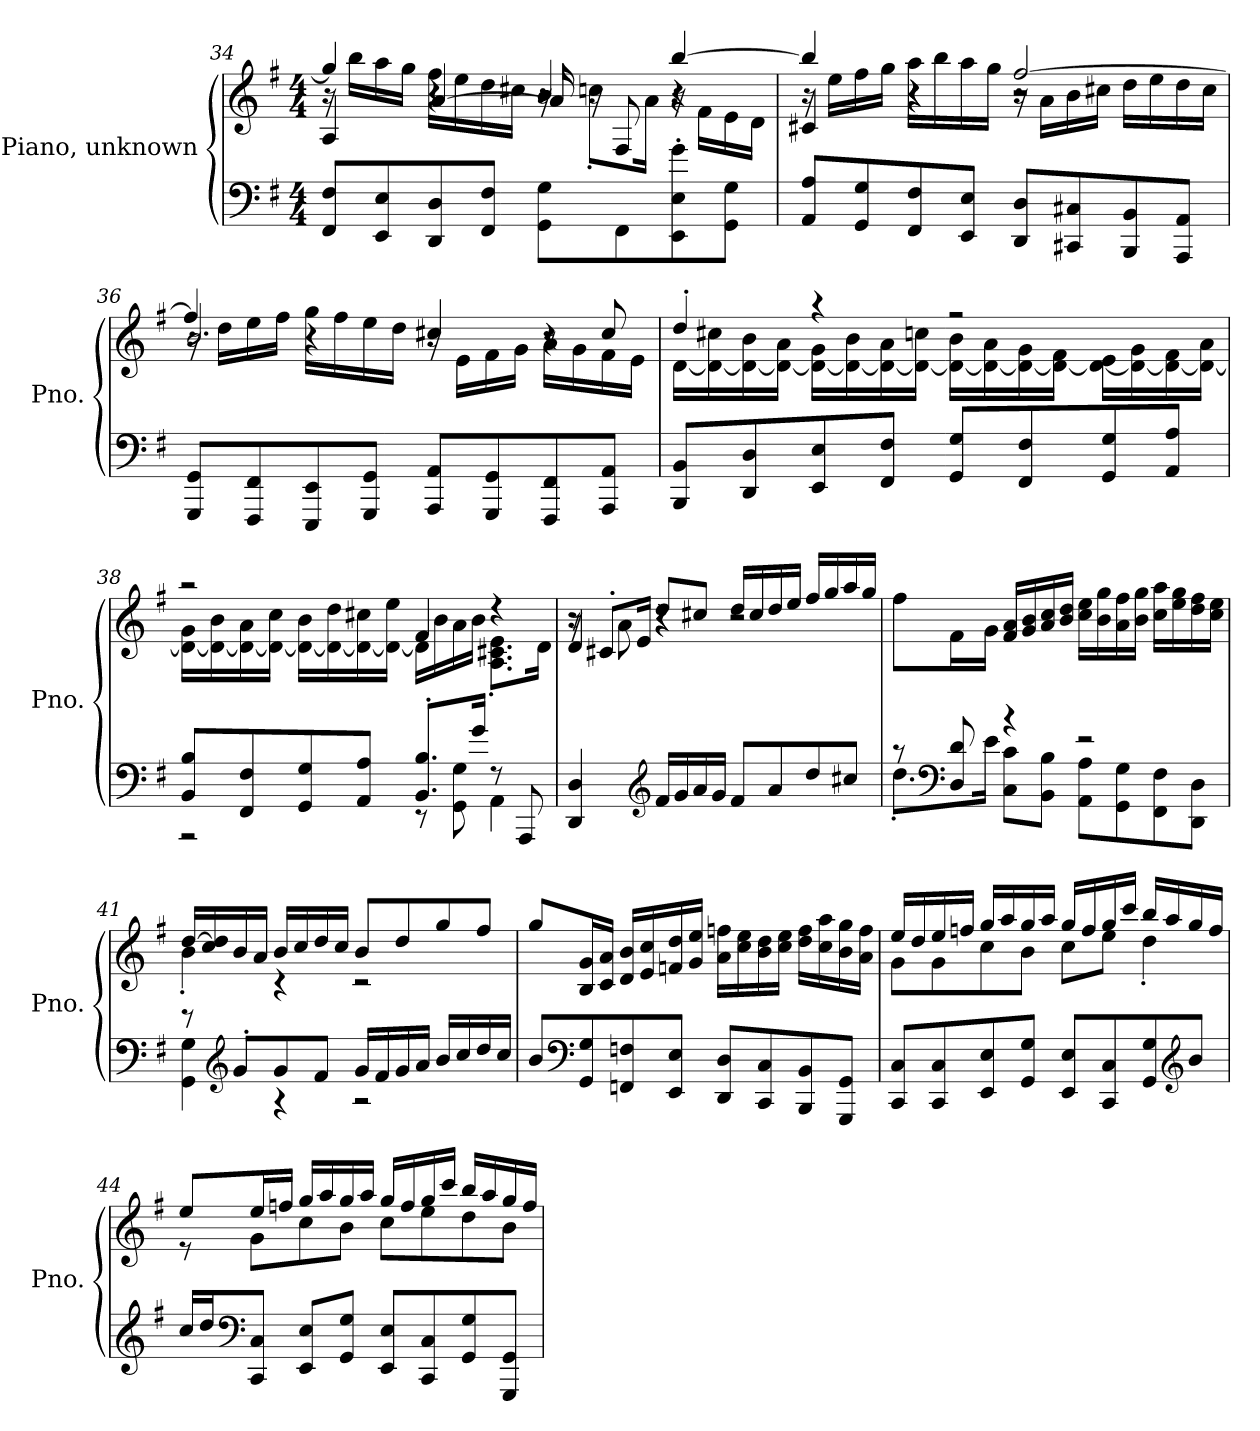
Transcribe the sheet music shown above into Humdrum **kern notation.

**kern	**kern
*part1	*part1
*staff2	*staff1
*I"Piano, unknown	*
*I'Pno.	*
*clefF4	*clefG2
*k[f#]	*k[f#]
*M4/4	*M4/4
=34	=34
*	*^
*	*	*^
8FF#/ 8F#/L	4gg/]	16r	4A/
.	.	16bb\LL	.
8EE/ 8E/	.	16aa\	.
.	.	16gg\JJ	.
8DD/ 8D/	4r	16ff#\LL	[4a/
.	.	16ee\	.
8FF#/ 8F#/J	.	16dd\	.
.	.	16cc#X\JJ	.
8GG\ 8G\L	4b/	16r	16a/]
.	.	8ccn'\L	16r
8FF#\	.	.	8F#/
.	.	16a\Jk	.
8EE\' 8E\' 8g\'	[4bb/	16r	4r
.	.	16f#\LL	.
8GG\ 8G\J	.	16e\	.
.	.	16d\JJ	.
!!LO:LB:g=z	!!	!!
=35	=35	=35	=35
8AA/ 8A/L	4bb/]	16r	4c#X/
.	.	16ee\LL	.
8GG/ 8G/	.	16ff#\	.
.	.	16gg\JJ	.
8FF#/ 8F#/	4r	16aa\LL	4r
.	.	16bb\	.
8EE/ 8E/J	.	16aa\	.
.	.	16gg\JJ	.
8DD/ 8D/L	2r	16r	[2ff#/
.	.	16a\LL	.
8CC#X/ 8C#X/	.	16b\	.
.	.	16cc#X\JJ	.
8BBB/ 8BB/	.	16dd\LL	.
.	.	16ee\	.
8AAA/ 8AA/J	.	16dd\	.
.	.	16cc#\JJ	.
=36	=36	=36	=36
8GGG/ 8GG/L	2.b/	16r	4ff#/]
.	.	16dd\LL	.
8FFF#/ 8FF#/	.	16ee\	.
.	.	16ff#\JJ	.
8EEE/ 8EE/	.	16gg\LL	4r
.	.	16ff#\	.
8GGG/ 8GG/J	.	16ee\	.
.	.	16dd\JJ	.
8AAA/ 8AA/L	.	16r	4cc#X/
.	.	16e\LL	.
8GGG/ 8GG/	.	16f#\	.
.	.	16g\JJ	.
8FFF#/ 8FF#/	4r	16a\LL	8r
.	.	16g\	.
8AAA/ 8AA/J	.	16f#\	8cc#/
.	.	16e\JJ	.
*	*	*v	*v
!!LO:PB:g=z
=37	=37	=37
8BBB/ 8BB/L	4dd'/	[16d\LL
.	.	16d\_ 16cc#X\
8DD/ 8D/	.	16d\_ 16b\
.	.	16d\_ 16a\JJ
8EE/ 8E/	4r	16d\_ 16g\LL
.	.	16d\_ 16b\
8FF#/ 8F#/J	.	16d\_ 16a\
.	.	16d\_ 16ccn\JJ
8GG/ 8G/L	2r	16d\_ 16b\LL
.	.	16d\_ 16a\
8FF#/ 8F#/	.	16d\_ 16g\
.	.	16d\_ 16f#\JJ
8GG/ 8G/	.	16d\_ 16e\LL
.	.	16d\_ 16g\
8AA/ 8A/J	.	16d\_ 16f#\
.	.	16d\_ 16a\JJ
!!LO:LB:g=z	!!
=38	=38	=38
*^	*	*
8BB/ 8B/L	2r	2r	16d\_ 16g\LL
.	.	.	16d\_ 16b\
8FF#/ 8F#/	.	.	16d\_ 16a\
.	.	.	16d\_ 16cc\JJ
8GG/ 8G/	.	.	16d\_ 16b\LL
.	.	.	16d\_ 16dd\
8AA/ 8A/J	.	.	16d\_ 16cc#X\
.	.	.	16d\_ 16ee\JJ
8.BB/' 8.B/'L	8r	4f#/	16d\LL]
.	.	.	16b\
.	8GG\ 8G\	.	16a\
16g/Jk	.	.	16b\JJ
8r	4AA\	4r	8.A\' 8.c#X\' 8.e\'L
8AAA/	.	.	.
.	.	.	16d\Jk
*v	*v	*	*
=39	=39	=39
*	*	*^
4DD/ 4D/	16r	8r	4d/
.	8c#X'/L	.	.
.	.	8a\	.
.	16e/Jk	.	.
*clefG2	*	*	*
16f#/LL	8dd/L	4r	4r
16g/	.	.	.
16a/	8cc#X/J	.	.
16g/JJ	.	.	.
8f#/L	16dd/LL	2r	2r
.	16cc#/	.	.
8a/	16dd/	.	.
.	16ee/JJ	.	.
8dd/	16ff#/LL	.	.
.	16gg/	.	.
8cc#X/J	16aa/	.	.
.	16gg/JJ	.	.
*	*v	*v	*v
!!LO:LB:g=z
=40	=40
*^	*
8r	8.dd'\L	8ff#\L
*clefF4	*	*
8D/ 8d/	.	16f#\L
.	16e\Jk	16g\JJ
4r	8C\ 8c\L	16f#/ 16a/LL
.	.	16g/ 16b/
.	8BB\ 8B\J	16a/ 16cc/
.	.	16b/ 16dd/JJ
2r	8AA\ 8A\L	16cc\ 16ee\LL
.	.	16b\ 16gg\
.	8GG\ 8G\	16a\ 16ff#\
.	.	16b\ 16gg\JJ
.	8FF#\ 8F#\	16cc\ 16aa\LL
.	.	16ee\ 16gg\
.	8DD\ 8D\J	16dd\ 16ff#\
.	.	16cc\ 16ee\JJ
=41	=41	=41
*	*	*^
8r	4GG\ 4G\	[16dd/LL	4b'\
.	.	16cc/ 16dd/]	.
*clefG2	*	*	*
8g'/L	.	16b/	.
.	.	16a/JJ	.
8g/	4r	16b/LL	4r
.	.	16cc/	.
8f#/J	.	16dd/	.
.	.	16cc/JJ	.
16g/LL	2r	8b/L	2r
16f#/	.	.	.
16g/	.	8dd/	.
16a/JJ	.	.	.
16b/LL	.	8gg/	.
16cc/	.	.	.
16dd/	.	8ff#/J	.
16cc/JJ	.	.	.
*v	*v	*	*
*	*v	*v
!!LO:LB:g=z
=42	=42
8b/L	8gg/L
*clefF4	*
8GG/ 8G/	16B/ 16g/L
.	16c/ 16a/JJ
8FFn/ 8Fn/	16d/ 16b/LL
.	16e/ 16cc/
8EE/ 8E/J	16fn/ 16dd/
.	16g/ 16ee/JJ
8DD/ 8D/L	16a\ 16ffn\LL
.	16cc\ 16ee\
8CC/ 8C/	16b\ 16dd\
.	16cc\ 16ee\JJ
8BBB/ 8BB/	16dd\ 16ff\LL
.	16cc\ 16aa\
8GGG/ 8GG/J	16b\ 16gg\
.	16a\ 16ff\JJ
=43	=43
*	*^
8CC/ 8C/L	16ee/LL	8g\L
.	16dd/	.
8CC/ 8C/	16ee/	8g\
.	16ffn/JJ	.
8EE/ 8E/	16gg/LL	8cc\
.	16aa/	.
8GG/ 8G/J	16gg/	8b\J
.	16aa/JJ	.
8EE/ 8E/L	16gg/LL	8cc\L
.	16ff/	.
8CC/ 8C/	16gg/	8ee\J
.	16ccc/JJ	.
8GG/ 8G/	16bb/LL	4dd'\
.	16aa/	.
*clefG2	*	*
8b/J	16gg/	.
.	16ff/JJ	.
!!LO:LB:g=z	!!
=44	=44	=44
16cc/LL	8ee/L	8r
16dd/J	.	.
*clefF4	*	*
8CC/ 8C/J	16ee/L	8g\L
.	16ffn/JJ	.
8EE/ 8E/L	16gg/LL	8cc\
.	16aa/	.
8GG/ 8G/J	16gg/	8b\J
.	16aa/JJ	.
8EE/ 8E/L	16gg/LL	8cc\L
.	16ff/	.
8CC/ 8C/	16gg/	8ee\
.	16ccc/JJ	.
8GG/ 8G/	16bb/LL	8dd\
.	16aa/	.
8GGG/ 8GG/J	16gg/	8b\J
.	16ff/JJ	.
*	*v	*v
=	=
*-	*-
